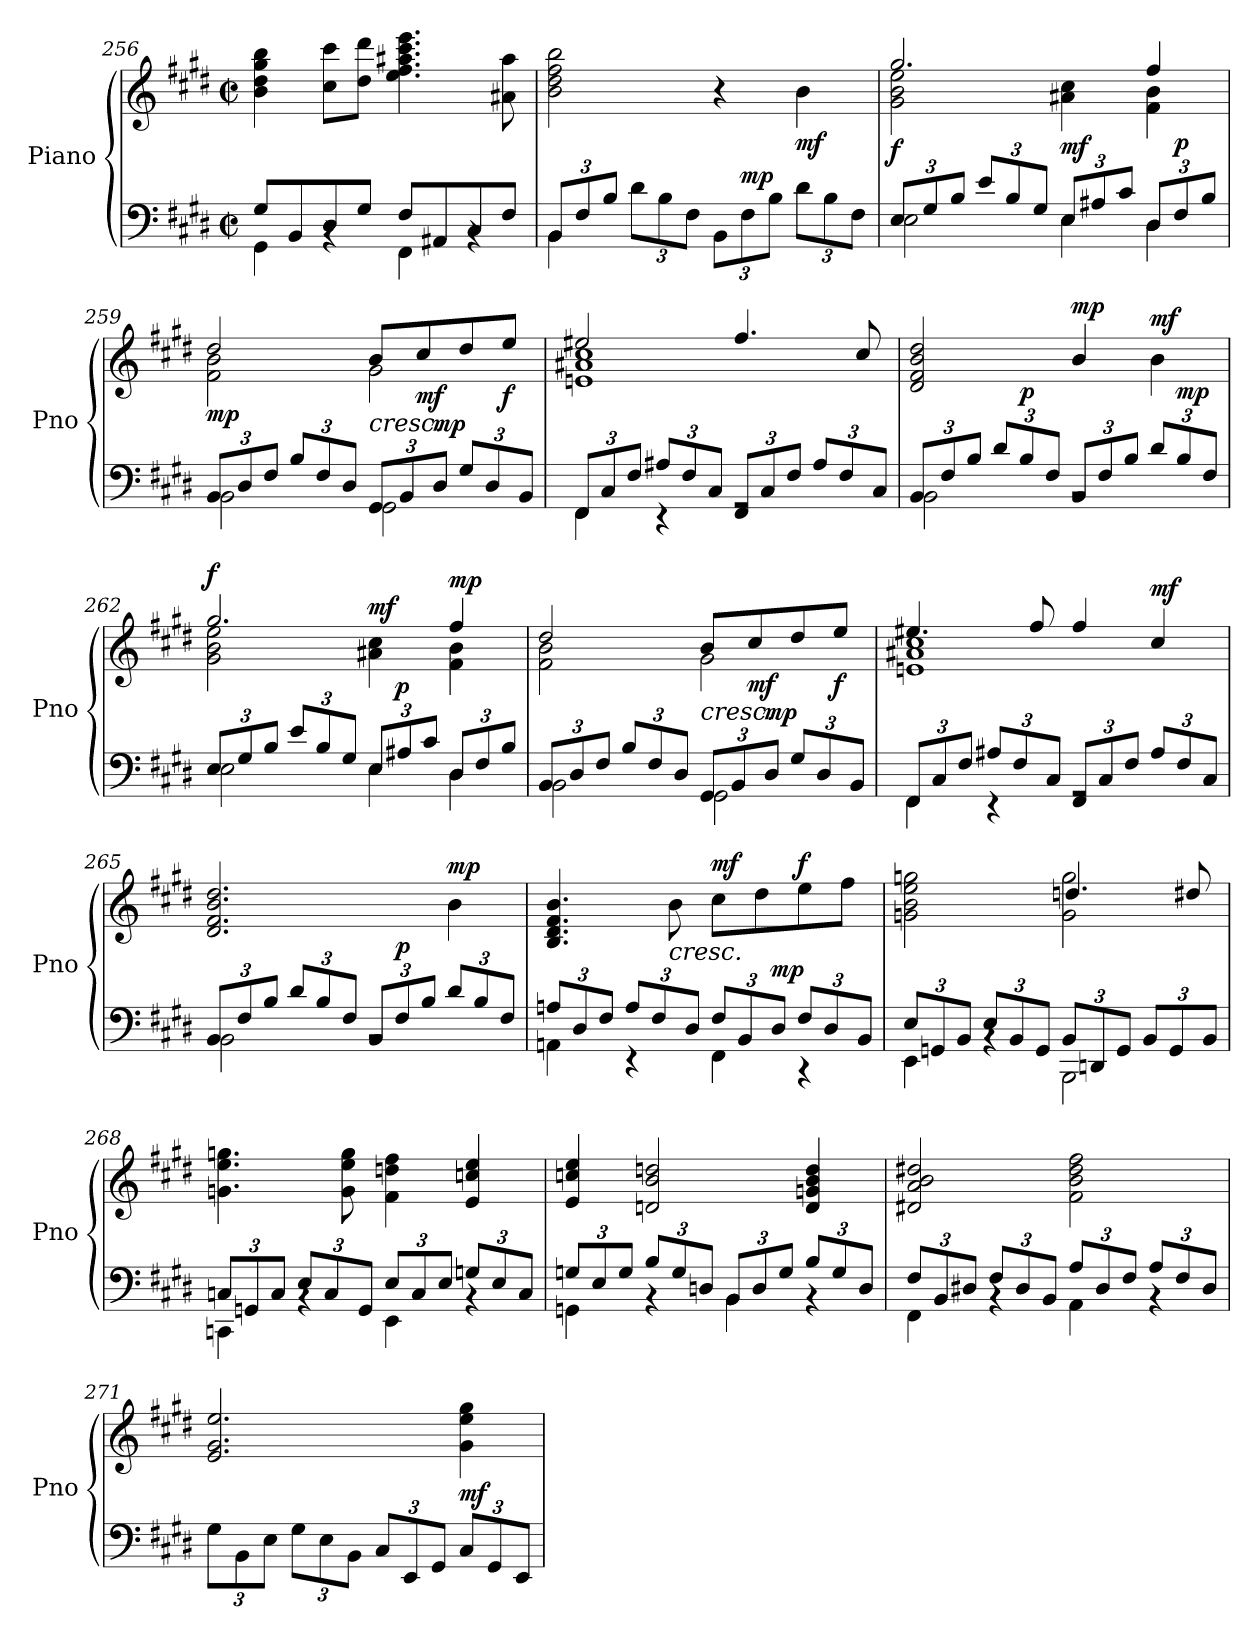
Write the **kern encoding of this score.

**kern	**kern	**dynam
*part1	*part1	*part1
*staff2	*staff1	*staff1/2
*I"Piano	*	*
*I'Pno	*	*
*clefF4	*clefG2	*
*k[f#c#g#d#]	*k[f#c#g#d#]	*
*M4/4	*M4/4	*
*met(c|)	*met(c|)	*
=256	=256	=256
*^	*	*
8G#/L	4GG#\	4b\ 4dd#\ 4gg#\ 4bb\	.
8BB/	.	.	.
8D#/	4rBB	8cc#\ 8ccc#\L	.
8G#/J	.	8dd#\ 8ddd#\J	.
8F#/L	4FF#\	4.ee\ 4.ff#\ 4.aa#X\ 4.ccc#\ 4.eee\	.
8AA#X/	.	.	.
8C#/	4rBB	.	.
8F#/J	.	8a#X\ 8aa#\	.
=257	=257	=257	=257
*Xbrackettup	*	*	*
!	!	!	!LO:DY:a=2
!	!	!	!LO:DY:n=1:b
12BB/L	4BB\	2b\ 2dd#\ 2ff#\ 2bb\	mf f
12F#/	.	.	.
12B/J	.	.	.
12d#\L	2.ryy	.	.
12B\	.	.	.
12F#\J	.	.	.
12BB\L	.	4r	.
!	!	!	!LO:DY:n=2:a=2
12F#\	.	.	mp
12B\J	.	.	.
!	!	!	!LO:DY:n=3:b
12d#\L	.	4b\	mf
12B\	.	.	.
12F#\J	.	.	.
=258	=258	=258	=258
*	*	*^	*
!	!	!	!	!LO:DY:b
12E/L	2E\	2.gg#/	2g#\ 2b\ 2ee\	f
12G#/	.	.	.	.
12B/J	.	.	.	.
12e/L	.	.	.	.
12B/	.	.	.	.
12G#/J	.	.	.	.
!	!	!	!	!LO:DY:b
12E/L	4E\	.	4a#X\ 4cc#\	mf
12A#X/	.	.	.	.
12c#/J	.	.	.	.
12D#/L	4D#\	4ff#/	4f#\ 4b\	.
!	!	!	!	!LO:DY:a=2
12F#/	.	.	.	p
12B/J	.	.	.	.
!!LO:LB:g=z	!!
=259	=259	=259	=259	=259
!	!	!	!	!LO:DY:b
12BB/L	2BB\	2dd#/	2f#\ 2b\	mp
12D#/	.	.	.	.
12F#/J	.	.	.	.
12B/L	.	.	.	.
12F#/	.	.	.	.
12D#/J	.	.	.	.
!	!	!	!	!LO:HP:b
12GG#/L	2GG#\	8b/L	2g#\	<
12BB/	.	.	.	.
!	!	!	!	!LO:DY:b
.	.	8cc#/	.	mf
!	!	!	!	!LO:DY:a=2
12D#/J	.	.	.	mp
12G#/L	.	8dd#/	.	.
12D#/	.	.	.	.
!	!	!	!	!LO:DY:b
.	.	8ee/J	.	f
12BB/J	.	.	.	.
*v	*v	*	*	*
*	*v	*v	*
.	.	[
=260	=260	=260
*^	*^	*
12FF#/L	4FF#\	2ee#X/	1en 1a#X 1cc#	.
12C#/	.	.	.	.
12F#/J	.	.	.	.
12A#X/L	4r	.	.	.
12F#/	.	.	.	.
12C#/J	.	.	.	.
12FF#/L	2rGG	4.ff#/	.	.
12C#/	.	.	.	.
12F#/J	.	.	.	.
12A#/L	.	.	.	.
12F#/	.	.	.	.
.	.	8cc#/	.	.
12C#/J	.	.	.	.
*	*	*v	*v	*
=261	=261	=261	=261
12BB/L	2BB\	2d#/ 2f#/ 2b/ 2dd#/	.
12F#/	.	.	.
12B/J	.	.	.
12d#/L	.	.	.
!	!	!	!LO:DY:a=2
12B/	.	.	p
12F#/J	.	.	.
!	!	!	!LO:DY:a
12BB/L	2rBB	4b/	mp
12F#/	.	.	.
12B/J	.	.	.
!	!	!	!LO:DY:a
12d#/L	.	4b\	mf
!	!	!	!LO:DY:a=2
12B/	.	.	mp
12F#/J	.	.	.
!!LO:PB:g=z
=262	=262	=262	=262
*	*	*^	*
!	!	!	!	!LO:DY:a
12E/L	2E\	2.gg#/	2g#\ 2b\ 2ee\	f
12G#/	.	.	.	.
12B/J	.	.	.	.
12e/L	.	.	.	.
12B/	.	.	.	.
12G#/J	.	.	.	.
!	!	!	!	!LO:DY:a
12E/L	4E\	.	4a#X\ 4cc#\	mf
!	!	!	!	!LO:DY:a=2
12A#X/	.	.	.	p
12c#/J	.	.	.	.
!	!	!	!	!LO:DY:a
12D#/L	4D#\	4ff#/	4f#\ 4b\	mp
12F#/	.	.	.	.
12B/J	.	.	.	.
!!LO:LB:g=z	!!
=263	=263	=263	=263	=263
12BB/L	2BB\	2dd#/	2f#\ 2b\	.
12D#/	.	.	.	.
12F#/J	.	.	.	.
12B/L	.	.	.	.
12F#/	.	.	.	.
12D#/J	.	.	.	.
!	!	!	!	!LO:HP:b
12GG#/L	2GG#\	8b/L	2g#\	<
12BB/	.	.	.	.
!	!	!	!	!LO:DY:b
.	.	8cc#/	.	mf
!	!	!	!	!LO:DY:a=2
12D#/J	.	.	.	mp
12G#/L	.	8dd#/	.	.
12D#/	.	.	.	.
!	!	!	!	!LO:DY:b
.	.	8ee/J	.	f
12BB/J	.	.	.	.
*v	*v	*	*	*
*	*v	*v	*
.	.	[
=264	=264	=264
*^	*^	*
12FF#/L	4FF#\	4.ee#X/	1en 1a#X 1cc#	.
12C#/	.	.	.	.
12F#/J	.	.	.	.
12A#X/L	4r	.	.	.
12F#/	.	.	.	.
.	.	8ff#/	.	.
12C#/J	.	.	.	.
12FF#/L	2rGG	4ff#/	.	.
12C#/	.	.	.	.
12F#/J	.	.	.	.
!	!	!	!	!LO:DY:a
12A#/L	.	4cc#/	.	mf
12F#/	.	.	.	.
12C#/J	.	.	.	.
*	*	*v	*v	*
=265	=265	=265	=265
12BB/L	2BB\	2.d#/ 2.f#/ 2.b/ 2.dd#/	.
12F#/	.	.	.
12B/J	.	.	.
12d#/L	.	.	.
12B/	.	.	.
12F#/J	.	.	.
12BB/L	2rBB	.	.
!	!	!	!LO:DY:a=2
12F#/	.	.	p
12B/J	.	.	.
!	!	!	!LO:DY:a
12d#/L	.	4b\	mp
12B/	.	.	.
12F#/J	.	.	.
!!LO:LB:g=z
=266	=266	=266	=266
12An/L	4AAn\	4.B/ 4.d#/ 4.f#/ 4.b/	.
12D#/	.	.	.
12F#/J	.	.	.
12A/L	4r	.	.
12F#/	.	.	.
!	!	!	!LO:HP:b
.	.	8b\	<
12D#/J	.	.	.
!	!	!	!LO:DY:a
12F#/L	4FF#\	8cc#\L	mf
12BB/	.	.	.
.	.	8dd#\	.
!	!	!	!LO:DY:a=2
12D#/J	.	.	mp
!	!	!	!LO:DY:a
12F#/L	4r	8ee\	f
12D#/	.	.	.
.	.	8ff#\J	.
12BB/J	.	.	.
*v	*v	*	*
.	.	[
!!LO:LB:g=z
=267	=267	=267
*^	*^	*
12E/L	4EE\	2gn\ 2b\ 2ee\ 2ggn\	2ryy	.
12GGn/	.	.	.	.
12BB/J	.	.	.	.
12E/L	4rBB	.	.	.
12BB/	.	.	.	.
12GG/J	.	.	.	.
12BB/L	2BBB\	2g\ 2gg\	4.ddn/	.
12DDn/	.	.	.	.
12GG/J	.	.	.	.
12BB/L	.	.	.	.
12GG/	.	.	.	.
.	.	.	8dd#X/	.
12BB/J	.	.	.	.
*	*	*v	*v	*
=268	=268	=268	=268
12Cn/L	4CCn\	4.gn\ 4.ee\ 4.ggn\	.
12GGn/	.	.	.
12C/J	.	.	.
12E/L	4rBB	.	.
12C/	.	.	.
.	.	8g\ 8ee\ 8gg\	.
12GG/J	.	.	.
12E/L	4EE\	4f#\ 4ddn\ 4ff#\	.
12C/	.	.	.
12E/J	.	.	.
12Gn/L	4rBB	4e/ 4ccn/ 4ee/	.
12E/	.	.	.
12C/J	.	.	.
=269	=269	=269	=269
12Gn/L	4GGn\	4e/ 4ccn/ 4ee/	.
12E/	.	.	.
12G/J	.	.	.
12B/L	4rBB	2dn/ 2b/ 2ddn/	.
12G/	.	.	.
12Dn/J	.	.	.
12BB/L	4BB\	.	.
12D/	.	.	.
12G/J	.	.	.
12B/L	4rBB	4d/ 4gn/ 4b/ 4dd/	.
12G/	.	.	.
12D/J	.	.	.
=270	=270	=270	=270
12F#/L	4FF#\	2d#X/ 2a/ 2b/ 2dd#X/	.
12BB/	.	.	.
12D#X/J	.	.	.
12F#/L	4rBB	.	.
12D#/	.	.	.
12BB/J	.	.	.
12A/L	4AA\	2f#\ 2b\ 2dd#\ 2ff#\	.
12D#/	.	.	.
12F#/J	.	.	.
12A/L	4rBB	.	.
12F#/	.	.	.
12D#/J	.	.	.
*v	*v	*	*
!!LO:LB:g=z
=271	=271	=271
12G#\L	2.e/ 2.g#/ 2.ee/	.
12BB\	.	.
12E\J	.	.
12G#\L	.	.
12E\	.	.
12BB\J	.	.
12C#/L	.	.
12EE/	.	.
12GG#/J	.	.
!	!	!LO:DY:a=2
12C#/L	4g#\ 4ee\ 4gg#\	mf
12GG#/	.	.
12EE/J	.	.
=	=	=
*-	*-	*-
